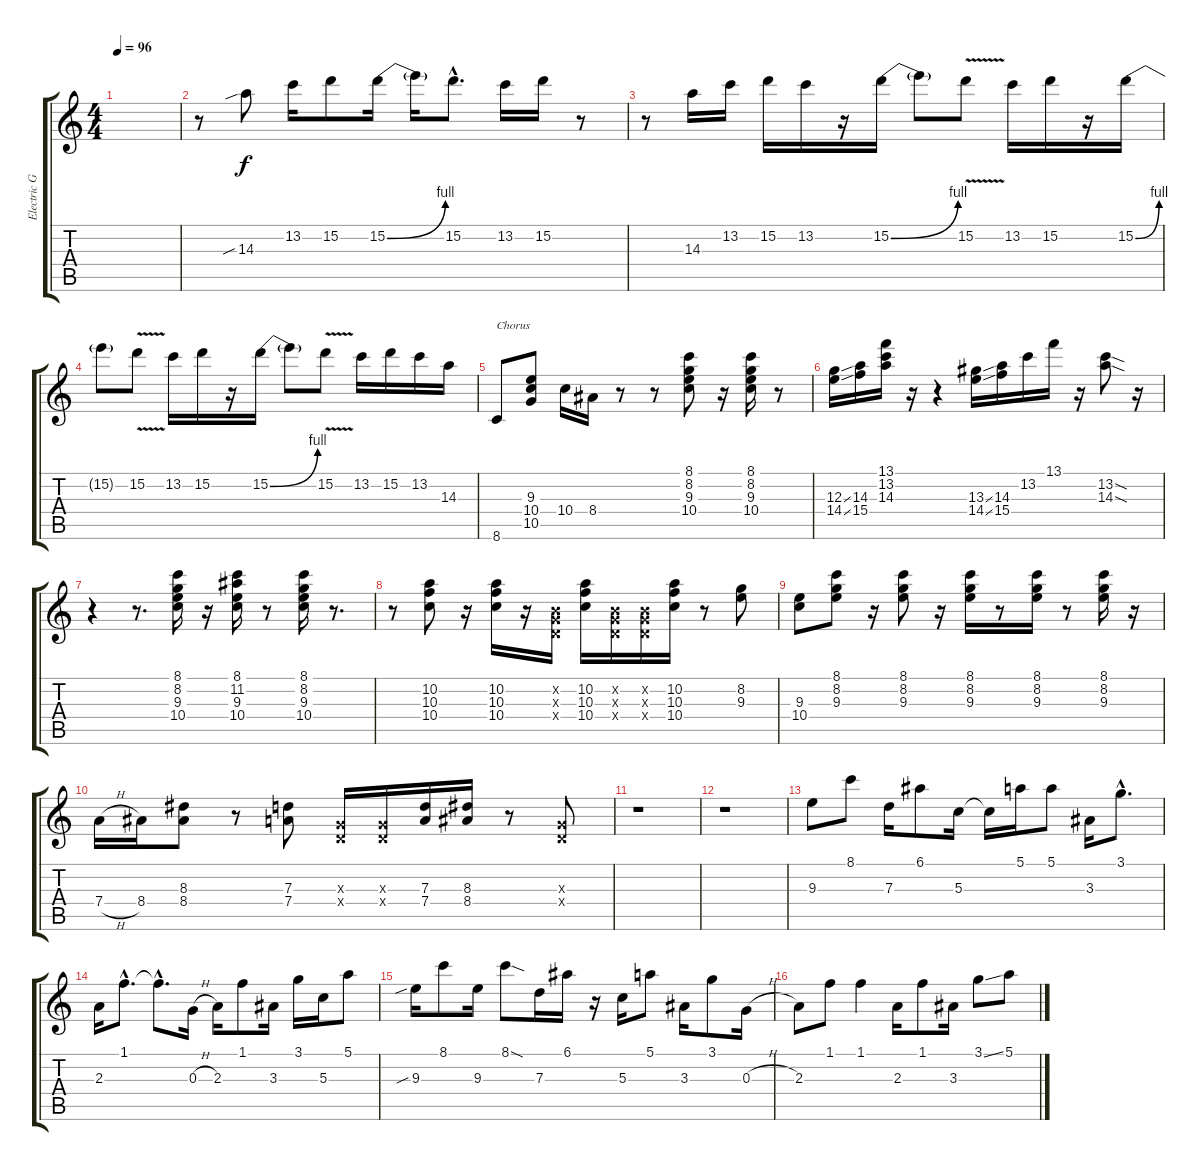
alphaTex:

\track ("Electric Guitar" "Electric G") {instrument electricguitarjazz}
\staff {score tabs}
\tuning (E4 B3 G3 D3 A2 E2) {hide}
\ts (4 4)
\tempo 96
\clef g2
\ks c
|
r.8 14.3{sib}.8 13.2.16 15.2.8 15.2{be (bend 0 0 60 4)}.16 15.2{t}.16 15.2{hac}.8{d} 13.2.16 15.2.16 r.8 |
r.8 14.3.16 13.2.16 15.2.16 13.2.16 r.16 15.2{be (bend 0 0 60 4)}.16 15.2{t}.8 15.2{v}.8 13.2.16 15.2.16 r.16 15.2{be (bend 0 0 60 4)}.16 |
15.2{t}.8 15.2{v}.8 13.2.16 15.2.16 r.16 15.2{be (bend 0 0 60 4)}.16 15.2{t}.8 15.2{v}.8 13.2.16 15.2.16 13.2.16 14.3.16 |
8.6.8{txt "Chorus"} (9.3 10.4 10.5).8 10.4.16 8.4.16 r.8 r.8 (8.1 8.2 9.3 10.4).8 r.16 (8.1 8.2 9.3 10.4).16 r.8 |
(12.3{ss} 14.4{ss}).16 (14.3 15.4).16 (13.1 13.2 14.3).16 r.16 r.4 (13.3{ss} 14.4{ss}).16 (14.3 15.4).16 13.2.16 13.1.16 r.16 (13.2{sod} 14.3{sod}).8 r.16 |
r.4 r.8{d} (8.1 8.2 9.3 10.4).16 r.16 (8.1 11.2 9.3 10.4).16 r.8 (8.1 8.2 9.3 10.4).16 r.8{d} |
r.8 (10.2 10.3 10.4).8 r.16 (10.2 10.3 10.4).16 r.16 (0.2{x} 0.3{x} 0.4{x}).16 (10.2 10.3 10.4).16 (0.2{x} 0.3{x} 0.4{x}).16 (0.2{x} 0.3{x} 0.4{x}).16 (10.2 10.3 10.4).16 r.8 (8.2 9.3).8 |
(9.3 10.4).8 (8.1 8.2 9.3).8 r.16 (8.1 8.2 9.3).8 r.16 (8.1 8.2 9.3).16 r.8 (8.1 8.2 9.3).16 r.8 (8.1 8.2 9.3).16 r.16 |
7.4{h}.16 8.4.16 (8.3 8.4).8 r.8 (7.3 7.4).8 (0.3{x} 0.4{x}).16 (0.3{x} 0.4{x}).16 (7.3 7.4).16 (8.3 8.4).16 r.8 (0.3{x} 0.4{x}).8 |
r.1 |
r.1 |
9.3.8 8.1.8 7.3.16 6.1.8 5.3.16 5.3{t}.16 5.1.16 5.1.8 3.3.16 3.1{hac}.8{d} |
2.3.16 1.1{hac}.8{d} 1.1{hac t}.8{d} 0.3{h}.16 2.3.16 1.1.8 3.3.16 3.1.16 5.3.16 5.1.8 |
9.3{sib}.16 8.1.8 9.3.16 8.1{sod}.8 7.3.16 6.1.16 r.16 5.3.16 5.1.8 3.3.16 3.1.8 0.3{h}.16 |
2.3.8 1.1.8 1.1.4 2.3.16 1.1.8 3.3.16 3.1{ss}.8 5.1.8
